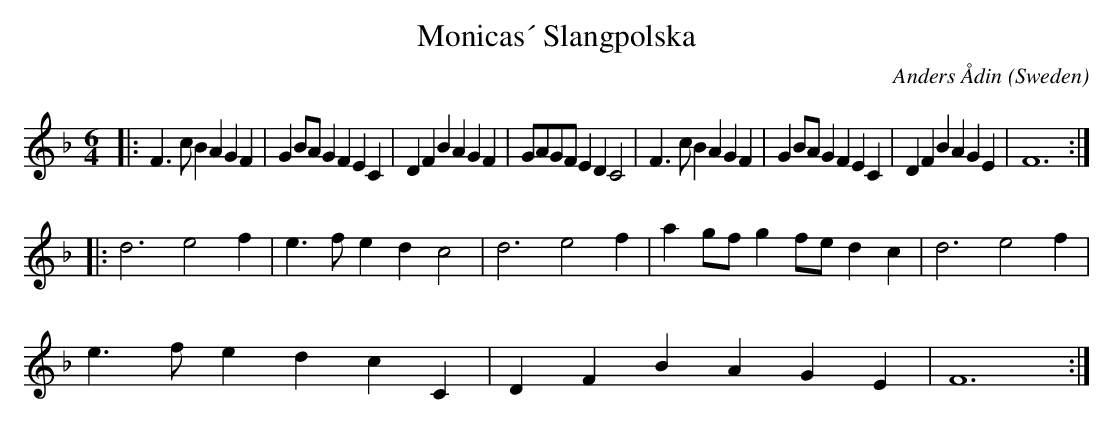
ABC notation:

X:1
T:Monicas´ Slangpolska
C:Anders Ådin
M:6/4
O:Sweden
K:F major
|: F3c B2A2 G2F2|G2BA G2F2 E2C2|D2F2 B2A2 G2F2|GAGF E2D2 C4|F3c B2A2 G2F2|G2BA G2F2 E2C2|D2F2 B2A2 G2E2|F12:|
|:d6e4f2|e3f e2d2 c4|d6e4f2|a2gf g2fe d2c2| d6e4f2|
e3f e2d2 c2C2| D2F2 B2A2 G2E2| F12:|
